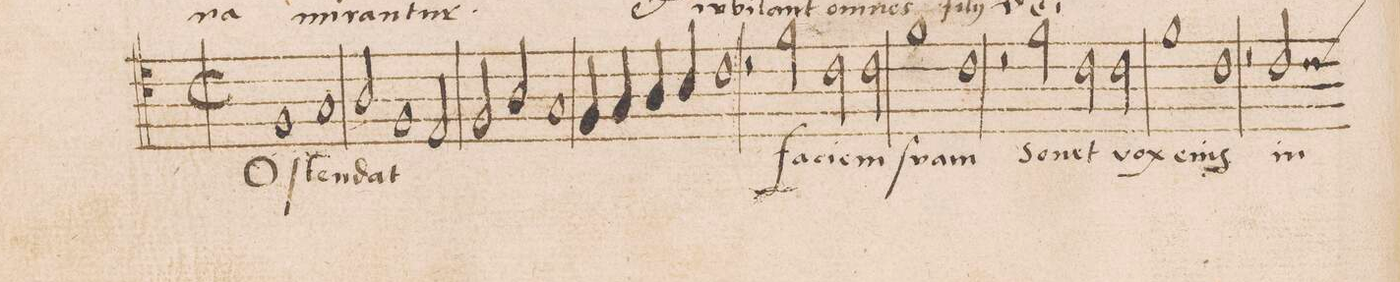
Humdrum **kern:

**kern	**text	**text
*I"TENOR	*	*
*clefC4	*	*
*k[b-]	*	*
*met(c|)	*	*
*M2/1	*	*
1F	.	O-
1G	.	-sten-
=38	=38	=38
2A/	.	-dat
1F	.	.
2E/	.	.
=39	=39	=39
2F/	.	.
2A/	.	.
1G	.	.
=40	=40	=40
4F/	.	.
4G/	.	.
4A/	.	.
4B-/	.	.
1c	.	.
=41	=41	=41
2r	.	.
2f\	.	fa-
2c\	.	-ci-
2c\	.	-em
=42	=42	=42
1f	.	su-
1c	.	-am
=43	=43	=43
2r	.	.
2f\	.	so-
2c\	.	-net
2c\	.	vox-
=44	=44	=44
1f	.	-i-
1c	.	-m(us)
=45	=45	=45
2r	.	.
*custos:c	*	*
2c/	.	in
*-	*-	*-
